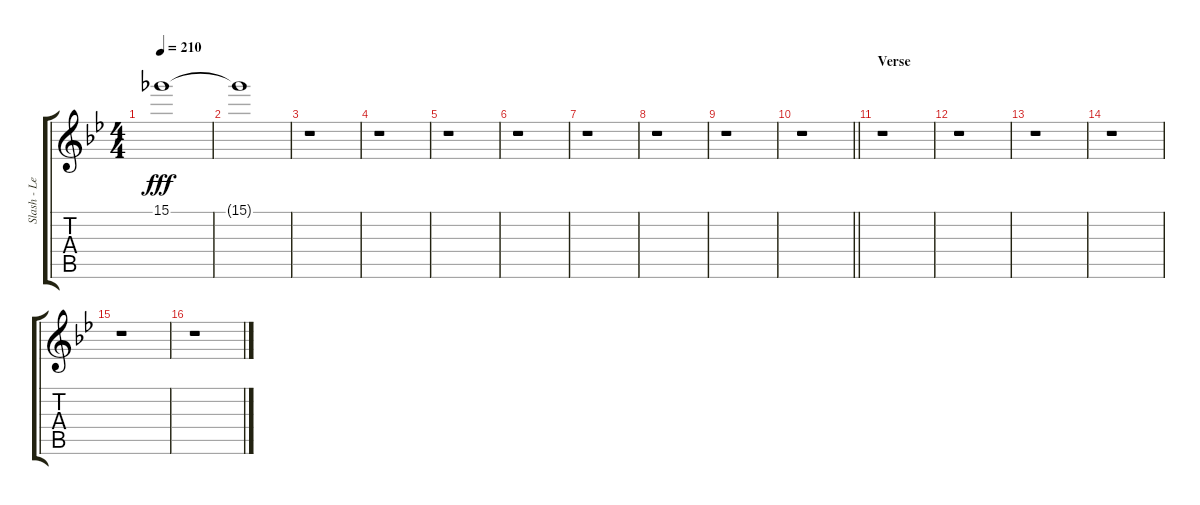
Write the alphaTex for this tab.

\track ("Slash - Lead Guitar" "Slash - Le") {instrument distortionguitar}
\staff {score tabs}
\tuning (Eb4 Bb3 Gb3 Db3 Ab2 Eb2) {hide}
\ts (4 4)
\tempo 210
\clef g2
\ks bb
15.1{t}.1{dy fff} |
15.1{t}.1 |
r.1 |
r.1 |
r.1 |
r.1 |
r.1 |
r.1 |
r.1 |
\barLineRight lightlight
r.1 |
\section ("" "Verse")
r.1 |
r.1 |
r.1 |
r.1 |
r.1 |
r.1
